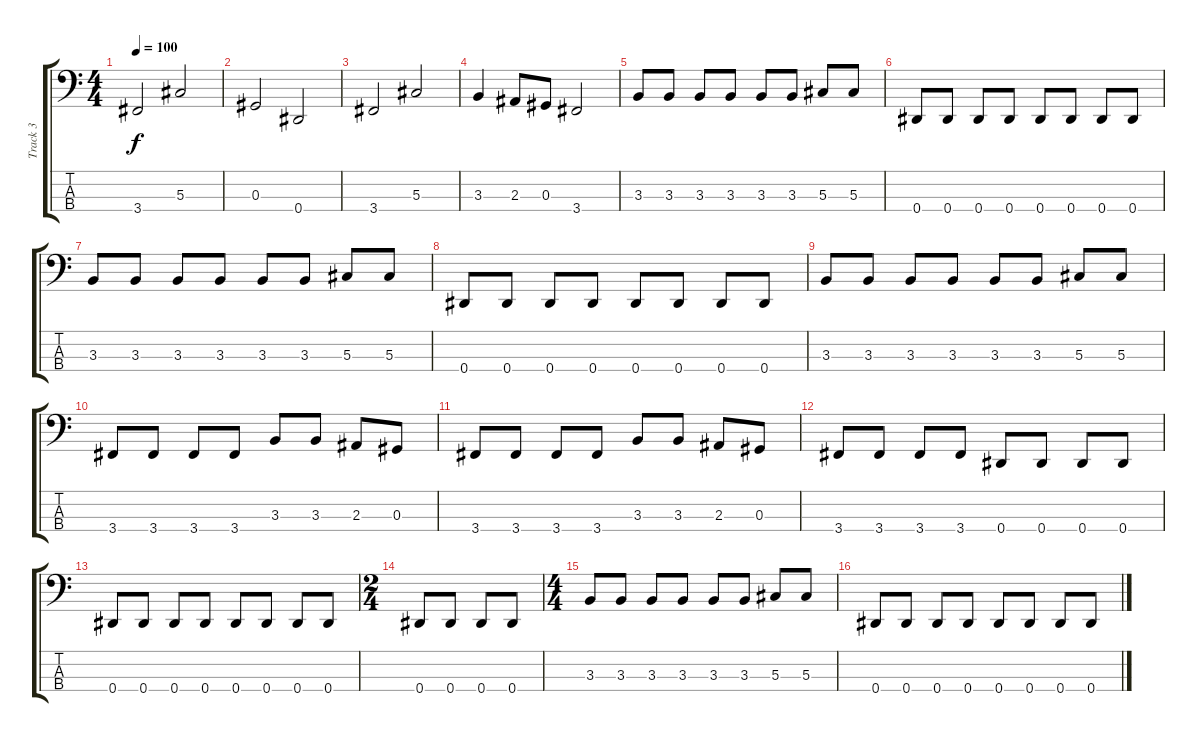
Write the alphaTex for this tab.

\track ("Track 3" "Track 3") {instrument acousticguitarnylon}
\staff {score tabs}
\tuning (Gb2 Db2 Ab1 Eb1) {hide}
\ts (4 4)
\tempo 100
\clef f4
\ks c
3.4.2{dy f instrument acousticguitarnylon} 5.3.2 |
0.3.2 0.4.2 |
3.4.2 5.3.2 |
3.3.4 2.3.8 0.3.8 3.4.2 |
3.3.8 3.3.8 3.3.8 3.3.8 3.3.8 3.3.8 5.3.8 5.3.8 |
0.4.8 0.4.8 0.4.8 0.4.8 0.4.8 0.4.8 0.4.8 0.4.8 |
3.3.8 3.3.8 3.3.8 3.3.8 3.3.8 3.3.8 5.3.8 5.3.8 |
0.4.8 0.4.8 0.4.8 0.4.8 0.4.8 0.4.8 0.4.8 0.4.8 |
3.3.8 3.3.8 3.3.8 3.3.8 3.3.8 3.3.8 5.3.8 5.3.8 |
3.4.8 3.4.8 3.4.8 3.4.8 3.3.8 3.3.8 2.3.8 0.3.8 |
3.4.8 3.4.8 3.4.8 3.4.8 3.3.8 3.3.8 2.3.8 0.3.8 |
3.4.8 3.4.8 3.4.8 3.4.8 0.4.8 0.4.8 0.4.8 0.4.8 |
0.4.8 0.4.8 0.4.8 0.4.8 0.4.8 0.4.8 0.4.8 0.4.8 |
\ts (2 4)
0.4.8 0.4.8 0.4.8 0.4.8 |
\ts (4 4)
3.3.8 3.3.8 3.3.8 3.3.8 3.3.8 3.3.8 5.3.8 5.3.8 |
0.4.8 0.4.8 0.4.8 0.4.8 0.4.8 0.4.8 0.4.8 0.4.8
